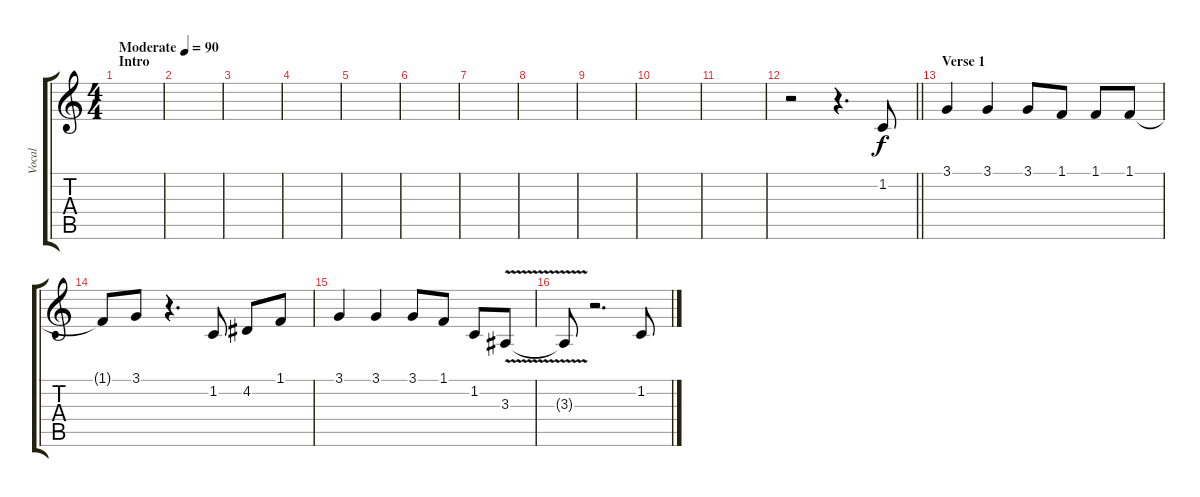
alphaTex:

\track ("Vocal" "Vocal") {instrument altosax}
\staff {score tabs}
\tuning (E4 B3 G3 D3 A2 E2) {hide}
\ts (4 4)
\section ("" "Intro")
\tempo (90 "Moderate")
\clef g2
\ks c
|
|
|
|
|
|
|
|
|
|
|
\barLineRight lightlight
r.2 r.4{d} 1.2.8 |
\section ("" "Verse 1")
3.1.4 3.1.4 3.1.8 1.1.8 1.1.8 1.1.8 |
1.1{t}.8 3.1.8 r.4{d} 1.2.8 4.2.8 1.1.8 |
3.1.4 3.1.4 3.1.8 1.1.8 1.2.8 3.3{v}.8 |
3.3{t}.8 r.2{d} 1.2.8
